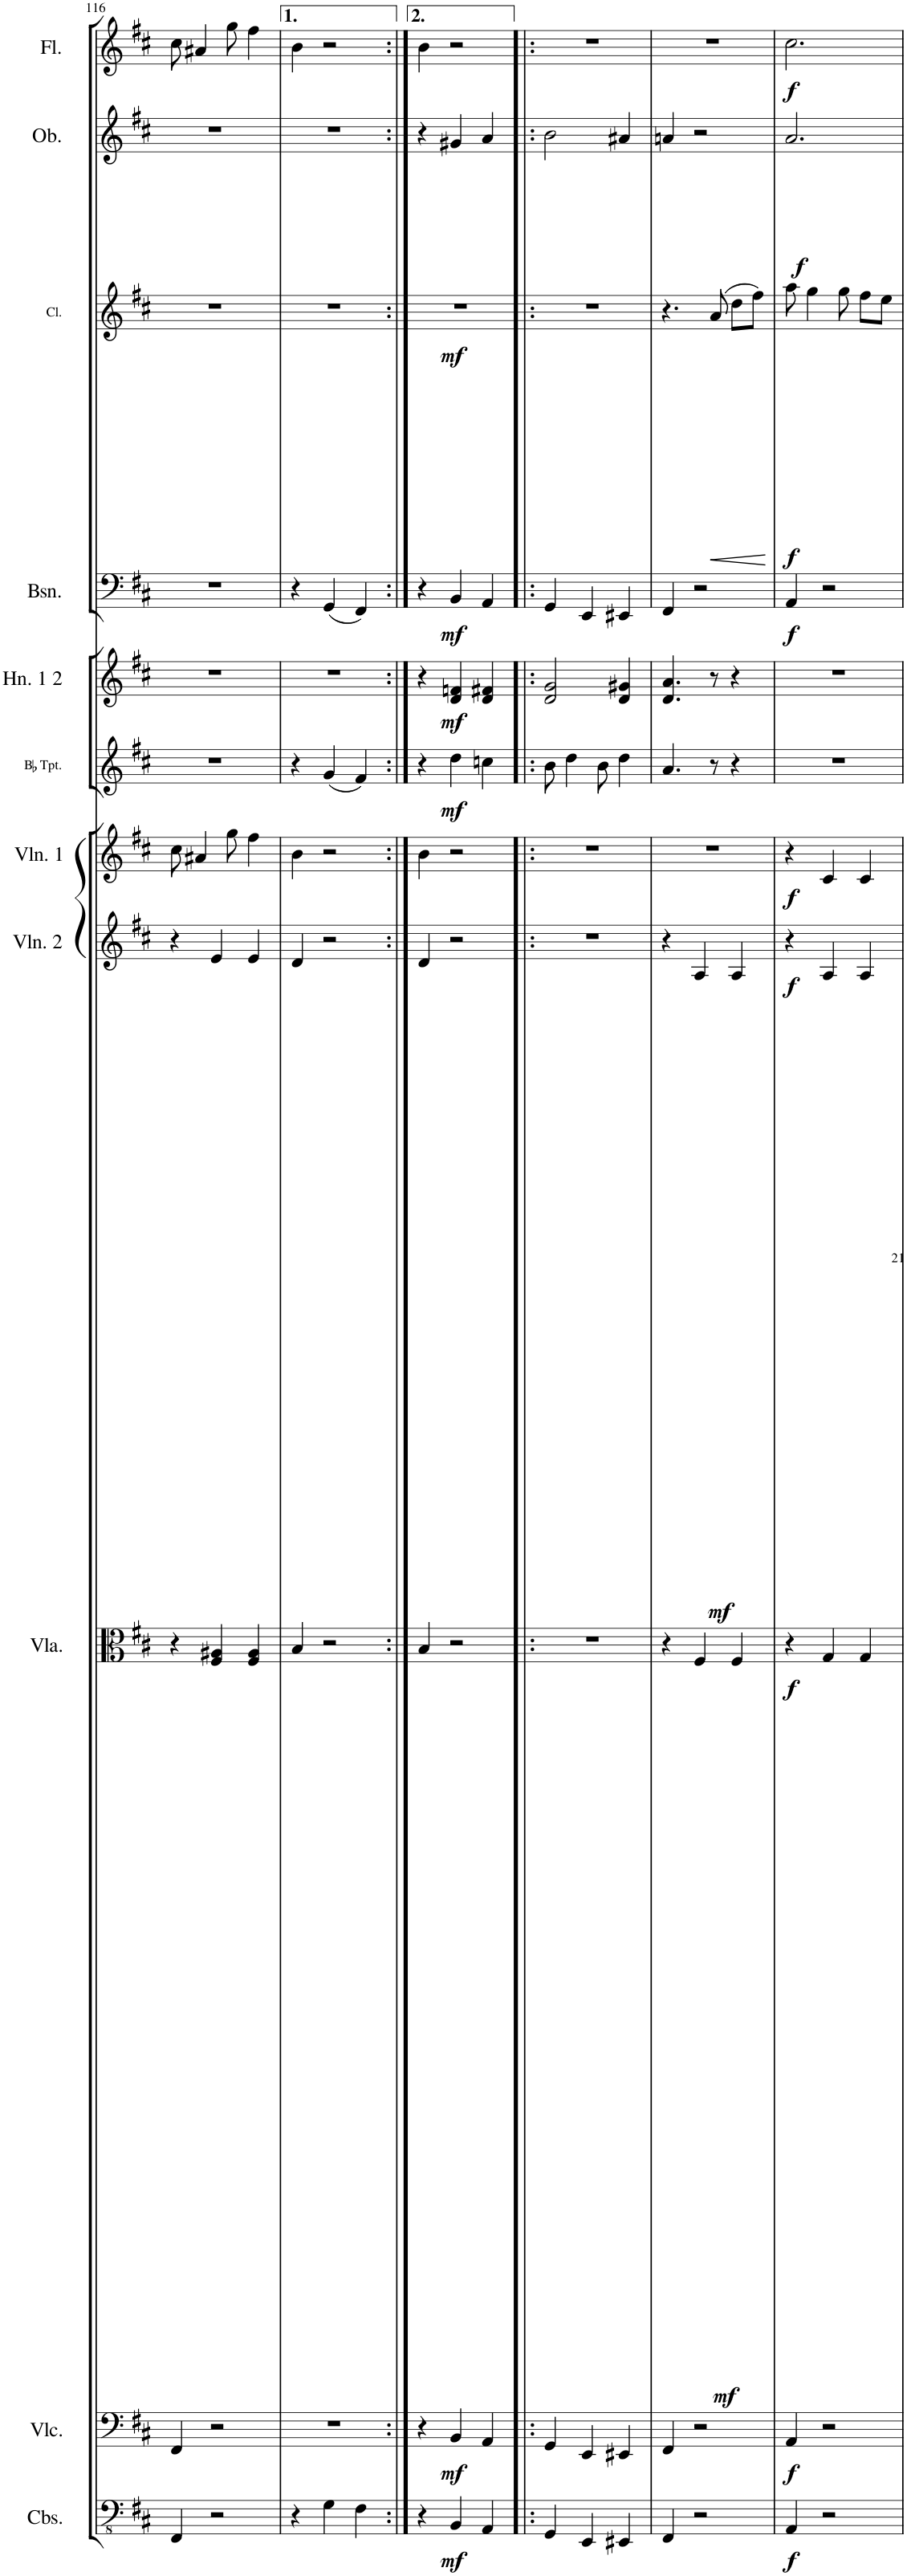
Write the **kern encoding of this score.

**kern	**dynam	**kern	**dynam	**kern	**dynam	**kern	**dynam	**kern	**dynam	**kern	**dynam	**kern	**dynam	**kern	**dynam	**kern	**dynam	**kern	**dynam	**kern	**dynam
*part11	*part11	*part10	*part10	*part9	*part9	*part8	*part8	*part7	*part7	*part6	*part6	*part5	*part5	*part4	*part4	*part3	*part3	*part2	*part2	*part1	*part1
*staff11	*staff11	*staff10	*staff10	*staff9	*staff9	*staff8	*staff8	*staff7	*staff7	*staff6	*staff6	*staff5	*staff5	*staff4	*staff4	*staff3	*staff3	*staff2	*staff2	*staff1	*staff1
*I"Basses	*	*I"Cellos	*	*I"Violas	*	*I"Violins 2	*	*I"Violins 1	*	*I"B Flat Trumpet	*	*I"F Horn 1 2	*	*I"Bassoon	*	*I"B Flat Clarinet	*	*I"Oboe	*	*I"Flute	*
*	*	*	*	*I'Vla.	*	*I'Vln. 2	*	*I'Vln. 1	*	*	*	*I'Hn. 1 2	*	*I'Bsn.	*	*I'Cl.	*	*I'Ob.	*	*I'Fl.	*
!!LO:PB:g=z
*clefFv4	*	*clefF4	*	*clefC3	*	*clefG2	*	*clefG2	*	*clefG2	*	*clefG2	*	*clefF4	*	*clefG2	*	*clefG2	*	*clefG2	*
*ITrd7c12	*	*	*	*	*	*	*	*	*	*ITrd1c2	*	*ITrd4c7	*	*	*	*ITrd1c2	*	*	*	*	*
*k[f#c#]	*	*k[f#c#]	*	*k[f#c#]	*	*k[f#c#]	*	*k[f#c#]	*	*k[f#c#]	*	*k[f#c#]	*	*k[f#c#]	*	*k[f#c#]	*	*k[f#c#]	*	*k[f#c#]	*
*M3/4	*	*M3/4	*	*M3/4	*	*M3/4	*	*M3/4	*	*M3/4	*	*M3/4	*	*M3/4	*	*M3/4	*	*M3/4	*	*M3/4	*
=116	=116	=116	=116	=116	=116	=116	=116	=116	=116	=116	=116	=116	=116	=116	=116	=116	=116	=116	=116	=116	=116
4FFF#/	.	4FF#/	.	4r	.	4r	.	8cc#\	.	2.r	.	2.r	.	2.r	.	2.r	.	2.r	.	8cc#\	.
.	.	.	.	.	.	.	.	4a#X/	.	.	.	.	.	.	.	.	.	.	.	4a#X/	.
2r	.	2r	.	4F#/ 4A#X/	.	4e/	.	.	.	.	.	.	.	.	.	.	.	.	.	.	.
.	.	.	.	.	.	.	.	8gg\	.	.	.	.	.	.	.	.	.	.	.	8gg\	.
.	.	.	.	4F#/ 4A#/	.	4e/	.	4ff#\	.	.	.	.	.	.	.	.	.	.	.	4ff#\	.
=117	=117	=117	=117	=117	=117	=117	=117	=117	=117	=117	=117	=117	=117	=117	=117	=117	=117	=117	=117	=117	=117
4r	.	2.r	.	4B/	.	4d/	.	4b\	.	4r	.	2.r	.	4r	.	2.r	.	2.r	.	4b\	.
4GG\	.	.	.	2r	.	2r	.	2r	.	(4g/	.	.	.	(4GG/	.	.	.	.	.	2r	.
4FF#\	.	.	.	.	.	.	.	.	.	4f#/)	.	.	.	4FF#/)	.	.	.	.	.	.	.
=118:|!	=118:|!	=118:|!	=118:|!	=118:|!	=118:|!	=118:|!	=118:|!	=118:|!	=118:|!	=118:|!	=118:|!	=118:|!	=118:|!	=118:|!	=118:|!	=118:|!	=118:|!	=118:|!	=118:|!	=118:|!	=118:|!
*	*	*	*	*	*	*	*	*	*	*	*	*	*	*	*	*^	*	*	*	*	*
4r	.	4r	.	4B/	.	4d/	.	4b\	.	4r	.	4r	.	4r	.	2.r	4ryy	.	4r	.	4b\	.
!	!LO:DY:b	!	!LO:DY:b	!	!	!	!	!	!	!	!LO:DY:b	!	!LO:DY:b	!	!LO:DY:b	!	!	!LO:DY:b	!	!	!	!
4BBB/	mf	4BB/	mf	2r	.	2r	.	2r	.	4dd\	mf	4d/ 4fn/	mf	4BB/	mf	.	2ryy	mf	4g#X/	.	2r	.
4AAA/	.	4AA/	.	.	.	.	.	.	.	4ccn\	.	4d/ 4f#X/	.	4AA/	.	.	.	.	4a/	.	.	.
*	*	*	*	*	*	*	*	*	*	*	*	*	*	*	*	*v	*v	*	*	*	*	*
=119!|:	=119!|:	=119!|:	=119!|:	=119!|:	=119!|:	=119!|:	=119!|:	=119!|:	=119!|:	=119!|:	=119!|:	=119!|:	=119!|:	=119!|:	=119!|:	=119!|:	=119!|:	=119!|:	=119!|:	=119!|:	=119!|:
4GGG/	.	4GG/	.	2.r	.	2.r	.	2.r	.	8b\	.	2d/ 2g/	.	4GG/	.	2.r	.	2b\	.	2.r	.
.	.	.	.	.	.	.	.	.	.	4dd\	.	.	.	.	.	.	.	.	.	.	.
4EEE/	.	4EE/	.	.	.	.	.	.	.	.	.	.	.	4EE/	.	.	.	.	.	.	.
.	.	.	.	.	.	.	.	.	.	8b\	.	.	.	.	.	.	.	.	.	.	.
4EEE#X/	.	4EE#X/	.	.	.	.	.	.	.	4dd\	.	4d/ 4g#X/	.	4EE#X/	.	.	.	4a#X/	.	.	.
=120	=120	=120	=120	=120	=120	=120	=120	=120	=120	=120	=120	=120	=120	=120	=120	=120	=120	=120	=120	=120	=120
4FFF#/	.	4FF#/	.	4r	.	4r	.	2.r	.	4.a/	.	4.d/ 4.a/	.	4FF#/	.	4.r	.	4an/	.	2.r	.
!	!	!	!	!	!LO:DY:b	!	!LO:DY:b	!	!	!	!	!	!	!	!	!	!	!	!	!	!
2r	.	2r	.	4F#/	mf	4A/	mf	.	.	.	.	.	.	2r	.	.	.	2r	.	.	.
!	!	!	!	!	!	!	!	!	!	!	!	!	!	!	!	!	!LO:HP:b	!	!	!	!
.	.	.	.	.	.	.	.	.	.	8r	.	8r	.	.	.	(8a/	<	.	.	.	.
.	.	.	.	4F#/	.	4A/	.	.	.	4r	.	4r	.	.	.	8dd\L	.	.	.	.	.
.	.	.	.	.	.	.	.	.	.	.	.	.	.	.	.	8ff#\J)	.	.	.	.	.
.	.	.	.	.	.	.	.	.	.	.	.	.	.	.	.	.	[	.	.	.	.
=121	=121	=121	=121	=121	=121	=121	=121	=121	=121	=121	=121	=121	=121	=121	=121	=121	=121	=121	=121	=121	=121
!	!LO:DY:b	!	!LO:DY:b	!	!LO:DY:b	!	!LO:DY:b	!	!LO:DY:b	!	!	!	!	!	!LO:DY:b	!	!LO:DY:b	!	!LO:DY:b	!	!LO:DY:b
4AAA/	f	4AA/	f	4r	f	4r	f	4r	f	2.r	.	2.r	.	4AA/	f	8aa\	f	2.a/	f	2.cc#\	f
.	.	.	.	.	.	.	.	.	.	.	.	.	.	.	.	4gg\	.	.	.	.	.
2r	.	2r	.	4G/	.	4A/	.	4c#/	.	.	.	.	.	2r	.	.	.	.	.	.	.
.	.	.	.	.	.	.	.	.	.	.	.	.	.	.	.	8gg\	.	.	.	.	.
.	.	.	.	4G/	.	4A/	.	4c#/	.	.	.	.	.	.	.	8ff#\L	.	.	.	.	.
.	.	.	.	.	.	.	.	.	.	.	.	.	.	.	.	8ee\J	.	.	.	.	.
=	=	=	=	=	=	=	=	=	=	=	=	=	=	=	=	=	=	=	=	=	=
*-	*-	*-	*-	*-	*-	*-	*-	*-	*-	*-	*-	*-	*-	*-	*-	*-	*-	*-	*-	*-	*-
